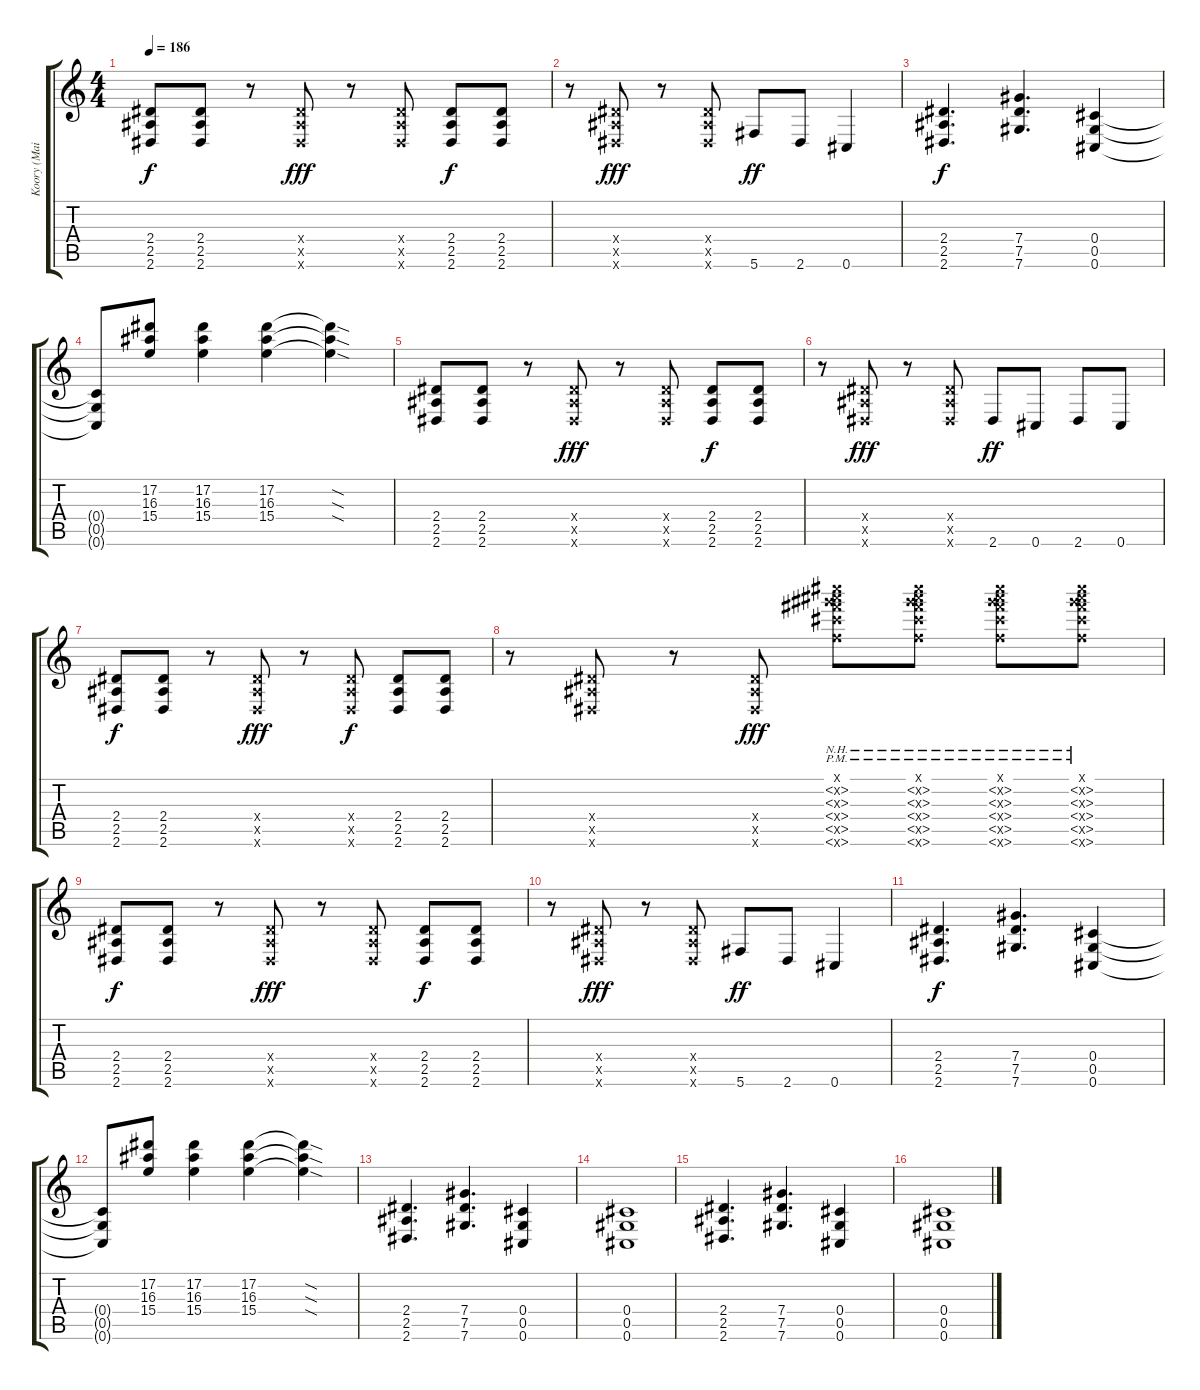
\track ("Koory (Main Guitar)" "Koory (Mai") {instrument distortionguitar}
\staff {score tabs}
\tuning (Eb4 Bb3 Gb3 Db3 Ab2 Db2) {hide}
\ts (4 4)
\tempo 186
\clef g2
\ks c
(2.4 2.5 2.6).8{dy f} (2.4 2.5 2.6).8 r.8 (2.4{x} 2.5{x} 2.6{x}).8{dy fff} r.8 (2.4{x} 2.5{x} 2.6{x}).8 (2.4 2.5 2.6).8{dy f} (2.4 2.5 2.6).8 |
r.8 (2.4{x} 2.5{x} 2.6{x}).8{dy fff} r.8 (2.4{x} 2.5{x} 2.6{x}).8 5.6.8{dy ff} 2.6.8 0.6.4 |
(2.4 2.5 2.6).4{d dy f} (7.4 7.5 7.6).4{d} (0.4 0.5 0.6).4 |
(0.4{t} 0.5{t} 0.6{t}).8 (17.2 16.3 15.4).8 (17.2 16.3 15.4).4 (17.2 16.3 15.4).4 (17.2{sod t} 16.3{sod t} 15.4{sod t}).4 |
(2.4 2.5 2.6).8 (2.4 2.5 2.6).8 r.8 (2.4{x} 2.5{x} 2.6{x}).8{dy fff} r.8 (2.4{x} 2.5{x} 2.6{x}).8 (2.4 2.5 2.6).8{dy f} (2.4 2.5 2.6).8 |
r.8 (2.4{x} 2.5{x} 2.6{x}).8{dy fff} r.8 (2.4{x} 2.5{x} 2.6{x}).8 2.6.8{dy ff} 0.6.8 2.6.8 0.6.8 |
(2.4 2.5 2.6).8{dy f} (2.4 2.5 2.6).8 r.8 (2.4{x} 2.5{x} 2.6{x}).8{dy fff} r.8 (2.4{x} 2.5{x} 2.6{x}).8{dy f} (2.4 2.5 2.6).8 (2.4 2.5 2.6).8 |
r.8 (2.4{x} 2.5{x} 2.6{x}).8 r.8 (2.4{x} 2.5{x} 2.6{x}).8{dy fff} (2.1{x} 5.2{nh pm x} 5.3{nh pm x} 2.4{nh pm x} 2.5{nh pm x} 2.6{nh pm x}).8 (2.1{x} 5.2{nh pm x} 5.3{nh pm x} 2.4{nh pm x} 2.5{nh pm x} 2.6{nh pm x}).8 (2.1{x} 5.2{nh pm x} 5.3{nh pm x} 2.4{nh pm x} 2.5{nh pm x} 2.6{nh pm x}).8 (2.1{x} 5.2{nh pm x} 5.3{nh pm x} 2.4{nh pm x} 2.5{nh pm x} 2.6{nh pm x}).8 |
(2.4 2.5 2.6).8{dy f} (2.4 2.5 2.6).8 r.8 (2.4{x} 2.5{x} 2.6{x}).8{dy fff} r.8 (2.4{x} 2.5{x} 2.6{x}).8 (2.4 2.5 2.6).8{dy f} (2.4 2.5 2.6).8 |
r.8 (2.4{x} 2.5{x} 2.6{x}).8{dy fff} r.8 (2.4{x} 2.5{x} 2.6{x}).8 5.6.8{dy ff} 2.6.8 0.6.4 |
(2.4 2.5 2.6).4{d dy f} (7.4 7.5 7.6).4{d} (0.4 0.5 0.6).4 |
(0.4{t} 0.5{t} 0.6{t}).8 (17.2 16.3 15.4).8 (17.2 16.3 15.4).4 (17.2 16.3 15.4).4 (17.2{sod t} 16.3{sod t} 15.4{sod t}).4 |
(2.4 2.5 2.6).4{d} (7.4 7.5 7.6).4{d} (0.4 0.5 0.6).4 |
(0.4 0.5 0.6).1 |
(2.4 2.5 2.6).4{d} (7.4 7.5 7.6).4{d} (0.4 0.5 0.6).4 |
(0.4 0.5 0.6).1
